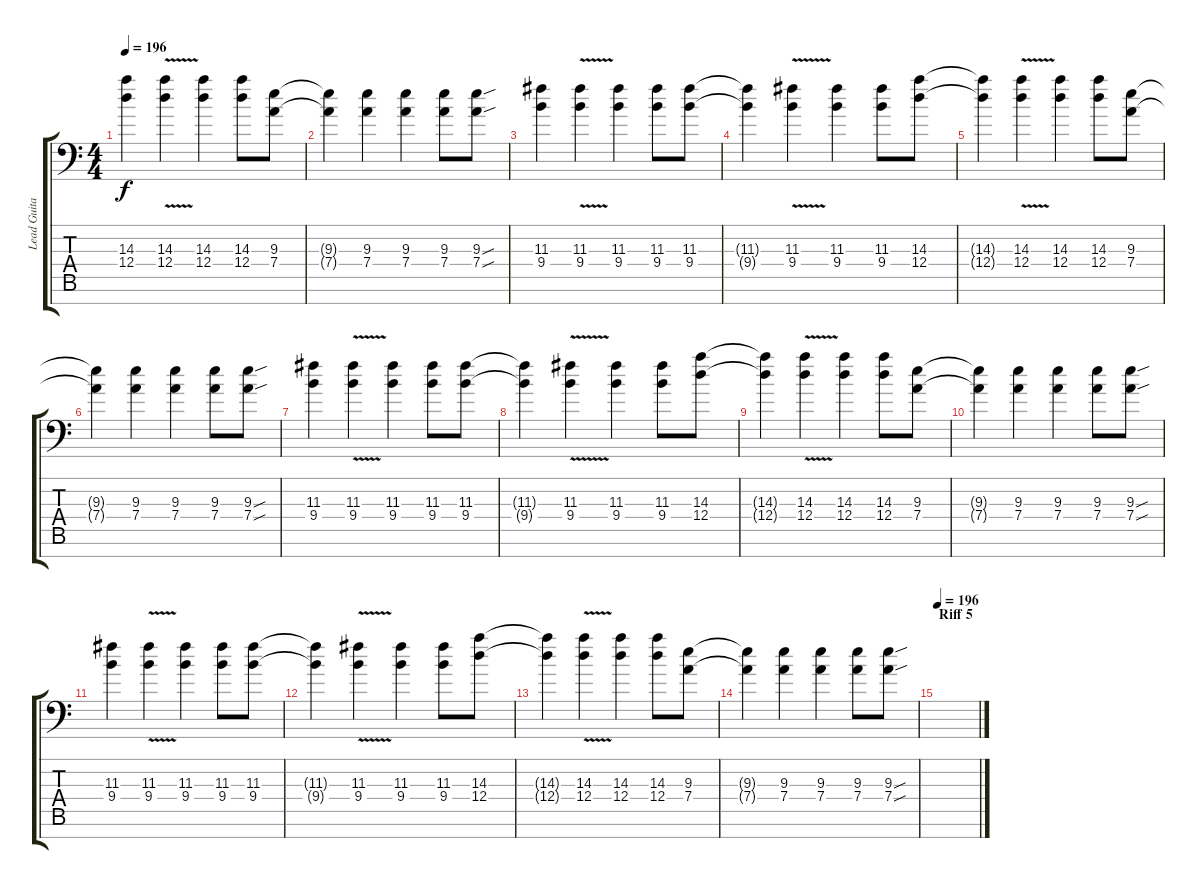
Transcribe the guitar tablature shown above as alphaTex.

\track ("Lead Guitar" "Lead Guita") {instrument distortionguitar}
\staff {score tabs}
\tuning (E4 B3 G3 D3 A2 E2 C-1) {hide}
\ts (4 4)
\tempo 196
\clef f4
\ks c
(14.3{t} 12.4{t}).4{dy f} (14.3{v} 12.4).4 (14.3 12.4).4 (14.3 12.4).8 (9.3 7.4).8 |
(9.3{t} 7.4{t}).4 (9.3 7.4).4 (9.3 7.4).4 (9.3 7.4).8 (9.3{sou} 7.4{sou}).8 |
(11.3 9.4).4 (11.3{v} 9.4{v}).4 (11.3 9.4).4 (11.3 9.4).8 (11.3 9.4).8 |
(11.3{t} 9.4{t}).4 (11.3{v} 9.4{v}).4 (11.3 9.4).4 (11.3 9.4).8 (14.3 12.4).8 |
(14.3{t} 12.4{t}).4 (14.3{v} 12.4).4 (14.3 12.4).4 (14.3 12.4).8 (9.3 7.4).8 |
(9.3{t} 7.4{t}).4 (9.3 7.4).4 (9.3 7.4).4 (9.3 7.4).8 (9.3{sou} 7.4{sou}).8 |
(11.3 9.4).4 (11.3{v} 9.4{v}).4 (11.3 9.4).4 (11.3 9.4).8 (11.3 9.4).8 |
(11.3{t} 9.4{t}).4 (11.3{v} 9.4{v}).4 (11.3 9.4).4 (11.3 9.4).8 (14.3 12.4).8 |
(14.3{t} 12.4{t}).4 (14.3{v} 12.4).4 (14.3 12.4).4 (14.3 12.4).8 (9.3 7.4).8 |
(9.3{t} 7.4{t}).4 (9.3 7.4).4 (9.3 7.4).4 (9.3 7.4).8 (9.3{sou} 7.4{sou}).8 |
(11.3 9.4).4 (11.3{v} 9.4{v}).4 (11.3 9.4).4 (11.3 9.4).8 (11.3 9.4).8 |
(11.3{t} 9.4{t}).4 (11.3{v} 9.4{v}).4 (11.3 9.4).4 (11.3 9.4).8 (14.3 12.4).8 |
(14.3{t} 12.4{t}).4 (14.3{v} 12.4).4 (14.3 12.4).4 (14.3 12.4).8 (9.3 7.4).8 |
(9.3{t} 7.4{t}).4 (9.3 7.4).4 (9.3 7.4).4 (9.3 7.4).8 (9.3{sou} 7.4{sou}).8 |
\section ("" "Riff 5")
\tempo 196
